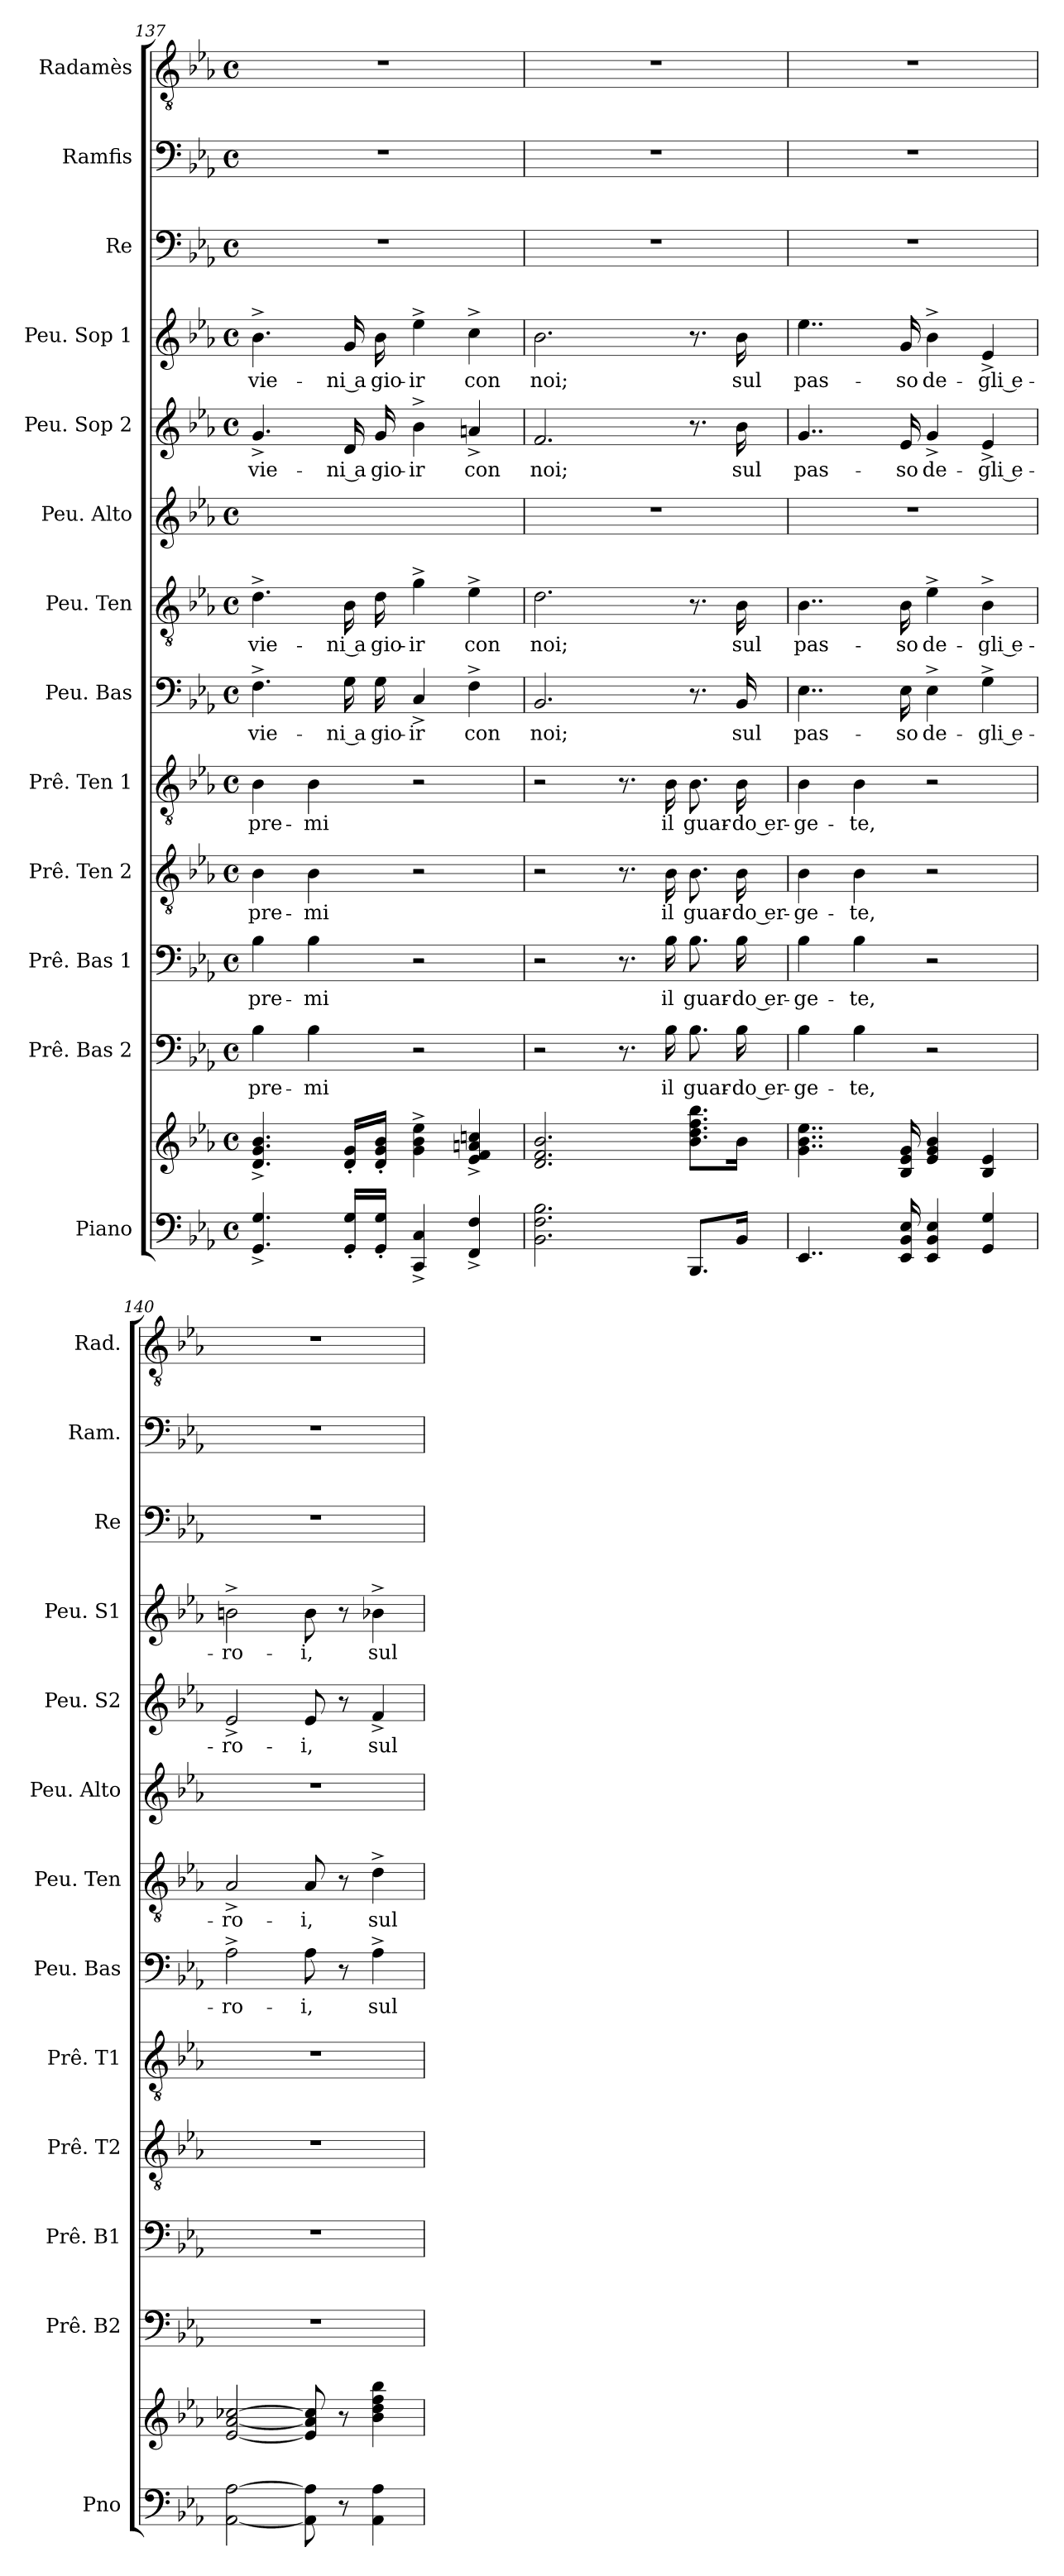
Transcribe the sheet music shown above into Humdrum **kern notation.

**kern	**kern	**kern	**text	**kern	**text	**kern	**text	**kern	**text	**kern	**text	**kern	**text	**kern	**kern	**text	**kern	**text	**kern	**kern	**kern
*part13	*part13	*part12	*part12	*part11	*part11	*part10	*part10	*part9	*part9	*part8	*part8	*part7	*part7	*part6	*part5	*part5	*part4	*part4	*part3	*part2	*part1
*staff14	*staff13	*staff12	*staff12	*staff11	*staff11	*staff10	*staff10	*staff9	*staff9	*staff8	*staff8	*staff7	*staff7	*staff6	*staff5	*staff5	*staff4	*staff4	*staff3	*staff2	*staff1
*I"Piano	*	*I"Prê. Bas 2	*	*I"Prê. Bas 1	*	*I"Prê. Ten 2	*	*I"Prê. Ten 1	*	*I"Peu. Bas	*	*I"Peu. Ten	*	*I"Peu. Alto	*I"Peu. Sop 2	*	*I"Peu. Sop 1	*	*I"Re	*I"Ramfis	*I"Radamès
*I'Pno	*	*I'Prê. B2	*	*I'Prê. B1	*	*I'Prê. T2	*	*I'Prê. T1	*	*I'Peu. Bas	*	*I'Peu. Ten	*	*I'Peu. Alto	*I'Peu. S2	*	*I'Peu. S1	*	*I'Re	*I'Ram.	*I'Rad.
*clefF4	*clefG2	*clefF4	*	*clefF4	*	*clefGv2	*	*clefGv2	*	*clefF4	*	*clefGv2	*	*clefG2	*clefG2	*	*clefG2	*	*clefF4	*clefF4	*clefGv2
*k[b-e-a-]	*k[b-e-a-]	*k[b-e-a-]	*	*k[b-e-a-]	*	*k[b-e-a-]	*	*k[b-e-a-]	*	*k[b-e-a-]	*	*k[b-e-a-]	*	*k[b-e-a-]	*k[b-e-a-]	*	*k[b-e-a-]	*	*k[b-e-a-]	*k[b-e-a-]	*k[b-e-a-]
*M4/4	*M4/4	*M4/4	*	*M4/4	*	*M4/4	*	*M4/4	*	*M4/4	*	*M4/4	*	*M4/4	*M4/4	*	*M4/4	*	*M4/4	*M4/4	*M4/4
*met(c)	*met(c)	*met(c)	*	*met(c)	*	*met(c)	*	*met(c)	*	*met(c)	*	*met(c)	*	*met(c)	*met(c)	*	*met(c)	*	*met(c)	*met(c)	*met(c)
=137	=137	=137	=137	=137	=137	=137	=137	=137	=137	=137	=137	=137	=137	=137	=137	=137	=137	=137	=137	=137	=137
!	!	!	!LO:LY:b:color=#AA0000	!	!LO:LY:b:color=#0055FF	!	!LO:LY:b:color=#0055FF	!	!LO:LY:b:color=#0055FF	!	!LO:LY:b:color=#0055FF	!	!LO:LY:b:color=#0055FF	!	!	!LO:LY:b:color=#0055FF	!	!LO:LY:b:color=#0055FF	!	!	!
4.GG/^ 4.G/^	4.d/^ 4.g/^ 4.b-/^	4B-\	-pre-	4B-\	-pre-	4B-\	-pre-	4B-\	-pre-	4.F^\	vie-	4.d^\	vie-	1ryy	4.g^/	vie-	4.b-^\	vie-	1r	1r	1r
!	!	!	!LO:LY:b:color=#AA0000	!	!LO:LY:b:color=#0055FF	!	!LO:LY:b:color=#0055FF	!	!LO:LY:b:color=#0055FF	!	!	!	!	!	!	!	!	!	!	!	!
.	.	4B-\	-mi	4B-\	-mi	4B-\	-mi	4B-\	-mi	.	.	.	.	.	.	.	.	.	.	.	.
!	!	!	!	!	!	!	!	!	!	!	!LO:LY:b:color=#0055FF	!	!LO:LY:b:color=#0055FF	!	!	!LO:LY:b:color=#0055FF	!	!LO:LY:b:color=#0055FF	!	!	!
16GG/' 16G/'LL	16d/' 16g/'LL	.	.	.	.	.	.	.	.	16G\	ni a	16B-\	ni a	.	16d/	ni a	16g/	ni a	.	.	.
!	!	!	!	!	!	!	!	!	!	!	!LO:LY:b:color=#0055FF	!	!LO:LY:b:color=#0055FF	!	!	!LO:LY:b:color=#0055FF	!	!LO:LY:b:color=#0055FF	!	!	!
16GG/' 16G/'JJ	16d/' 16g/' 16b-/'JJ	.	.	.	.	.	.	.	.	16G\	gio-	16d\	gio-	.	16g/	gio-	16b-\	gio-	.	.	.
!	!	!	!	!	!	!	!	!	!	!	!LO:LY:b:color=#0055FF	!	!LO:LY:b:color=#0055FF	!	!	!LO:LY:b:color=#0055FF	!	!LO:LY:b:color=#0055FF	!	!	!
4CC/^ 4C/^	4g\^ 4b-\^ 4ee-\^	2r	.	2r	.	2r	.	2r	.	4C^/	-ir	4g^\	-ir	.	4b-^\	-ir	4ee-^\	-ir	.	.	.
!	!	!	!	!	!	!	!	!	!	!	!LO:LY:b:color=#0055FF	!	!LO:LY:b:color=#0055FF	!	!	!LO:LY:b:color=#0055FF	!	!LO:LY:b:color=#0055FF	!	!	!
4FF/^ 4F/^	4e-/^ 4f/^ 4an/^ 4ccn/^	.	.	.	.	.	.	.	.	4F^\	con	4e-^\	con	.	4an^/	con	4cc^\	con	.	.	.
!!LO:PB:g=z
=138	=138	=138	=138	=138	=138	=138	=138	=138	=138	=138	=138	=138	=138	=138	=138	=138	=138	=138	=138	=138	=138
!	!	!	!	!	!	!	!	!	!	!	!LO:LY:b:color=#0055FF	!	!LO:LY:b:color=#0055FF	!	!	!LO:LY:b:color=#0055FF	!	!LO:LY:b:color=#0055FF	!	!	!
2.BB-\ 2.F\ 2.B-\	2.d/ 2.f/ 2.b-/	2r	.	2r	.	2r	.	2r	.	2.BB-/	noi;	2.d\	noi;	1r	2.f/	noi;	2.b-\	noi;	1r	1r	1r
.	.	8.r	.	8.r	.	8.r	.	8.r	.	.	.	.	.	.	.	.	.	.	.	.	.
!	!	!	!LO:LY:b:color=#AA0000	!	!LO:LY:b:color=#0055FF	!	!LO:LY:b:color=#0055FF	!	!LO:LY:b:color=#0055FF	!	!	!	!	!	!	!	!	!	!	!	!
.	.	16B-\	il	16B-\	il	16B-\	il	16B-\	il	.	.	.	.	.	.	.	.	.	.	.	.
!	!	!	!LO:LY:b:color=#AA0000	!	!LO:LY:b:color=#0055FF	!	!LO:LY:b:color=#0055FF	!	!LO:LY:b:color=#0055FF	!	!	!	!	!	!	!	!	!	!	!	!
8.BBB-/L	8.b-\ 8.dd\ 8.ff\ 8.bb-\L	8.B-\	guar-	8.B-\	guar-	8.B-\	guar-	8.B-\	guar-	8.r	.	8.r	.	.	8.r	.	8.r	.	.	.	.
!	!	!	!LO:LY:b:color=#AA0000	!	!LO:LY:b:color=#0055FF	!	!LO:LY:b:color=#0055FF	!	!LO:LY:b:color=#0055FF	!	!LO:LY:b:color=#0055FF	!	!LO:LY:b:color=#0055FF	!	!	!LO:LY:b:color=#0055FF	!	!LO:LY:b:color=#0055FF	!	!	!
16BB-/Jk	16b-\Jk	16B-\	do er-	16B-\	do er-	16B-\	do er-	16B-\	do er-	16BB-/	sul	16B-\	sul	.	16b-\	sul	16b-\	sul	.	.	.
=139	=139	=139	=139	=139	=139	=139	=139	=139	=139	=139	=139	=139	=139	=139	=139	=139	=139	=139	=139	=139	=139
!	!	!	!LO:LY:b:color=#AA0000	!	!LO:LY:b:color=#0055FF	!	!LO:LY:b:color=#0055FF	!	!LO:LY:b:color=#0055FF	!	!LO:LY:b:color=#0055FF	!	!LO:LY:b:color=#0055FF	!	!	!LO:LY:b:color=#0055FF	!	!LO:LY:b:color=#0055FF	!	!	!
4..EE-/	4..g\ 4..b-\ 4..ee-\	4B-\	-ge-	4B-\	-ge-	4B-\	-ge-	4B-\	-ge-	4..E-\	pas-	4..B-\	pas-	1r	4..g/	pas-	4..ee-\	pas-	1r	1r	1r
!	!	!	!LO:LY:b:color=#AA0000	!	!LO:LY:b:color=#0055FF	!	!LO:LY:b:color=#0055FF	!	!LO:LY:b:color=#0055FF	!	!	!	!	!	!	!	!	!	!	!	!
.	.	4B-\	-te,	4B-\	-te,	4B-\	-te,	4B-\	-te,	.	.	.	.	.	.	.	.	.	.	.	.
!	!	!	!	!	!	!	!	!	!	!	!LO:LY:b:color=#0055FF	!	!LO:LY:b:color=#0055FF	!	!	!LO:LY:b:color=#0055FF	!	!LO:LY:b:color=#0055FF	!	!	!
16EE-/ 16BB-/ 16E-/	16B-/ 16e-/ 16g/	.	.	.	.	.	.	.	.	16E-\	-so	16B-\	-so	.	16e-/	-so	16g/	-so	.	.	.
!	!	!	!	!	!	!	!	!	!	!	!LO:LY:b:color=#0055FF	!	!LO:LY:b:color=#0055FF	!	!	!LO:LY:b:color=#0055FF	!	!LO:LY:b:color=#0055FF	!	!	!
4EE-/ 4BB-/ 4E-/	4e-/ 4g/ 4b-/	2r	.	2r	.	2r	.	2r	.	4E-^\	de-	4e-^\	de-	.	4g^/	de-	4b-^\	de-	.	.	.
!	!	!	!	!	!	!	!	!	!	!	!LO:LY:b:color=#0055FF	!	!LO:LY:b:color=#0055FF	!	!	!LO:LY:b:color=#0055FF	!	!LO:LY:b:color=#0055FF	!	!	!
4GG/ 4G/	4B-/ 4e-/	.	.	.	.	.	.	.	.	4G^\	gli e-	4B-^\	gli e-	.	4e-^/	gli e-	4e-^/	gli e-	.	.	.
=140	=140	=140	=140	=140	=140	=140	=140	=140	=140	=140	=140	=140	=140	=140	=140	=140	=140	=140	=140	=140	=140
!	!	!	!	!	!	!	!	!	!	!	!LO:LY:b:color=#0055FF	!	!LO:LY:b:color=#0055FF	!	!	!LO:LY:b:color=#0055FF	!	!LO:LY:b:color=#0055FF	!	!	!
[2AA-\ [2A-\	[2e-/ [2a-/ [2cc-X/	1r	.	1r	.	1r	.	1r	.	2A-^\	-ro-	2A-^/	-ro-	1r	2e-^/	-ro-	2bn^\	-ro-	1r	1r	1r
!	!	!	!	!	!	!	!	!	!	!	!LO:LY:b:color=#0055FF	!	!LO:LY:b:color=#0055FF	!	!	!LO:LY:b:color=#0055FF	!	!LO:LY:b:color=#0055FF	!	!	!
8AA-\] 8A-\]	8e-/] 8a-/] 8cc-/]	.	.	.	.	.	.	.	.	8A-\	-i,	8A-/	-i,	.	8e-/	-i,	8b\	-i,	.	.	.
8r	8r	.	.	.	.	.	.	.	.	8r	.	8r	.	.	8r	.	8r	.	.	.	.
!	!	!	!	!	!	!	!	!	!	!	!LO:LY:b:color=#0055FF	!	!LO:LY:b:color=#0055FF	!	!	!LO:LY:b:color=#0055FF	!	!LO:LY:b:color=#0055FF	!	!	!
4AA-\ 4A-\	4b-\ 4dd\ 4ff\ 4bb-\	.	.	.	.	.	.	.	.	4A-^\	sul	4d^\	sul	.	4f^/	sul	4b-X^\	sul	.	.	.
=	=	=	=	=	=	=	=	=	=	=	=	=	=	=	=	=	=	=	=	=	=
*-	*-	*-	*-	*-	*-	*-	*-	*-	*-	*-	*-	*-	*-	*-	*-	*-	*-	*-	*-	*-	*-
